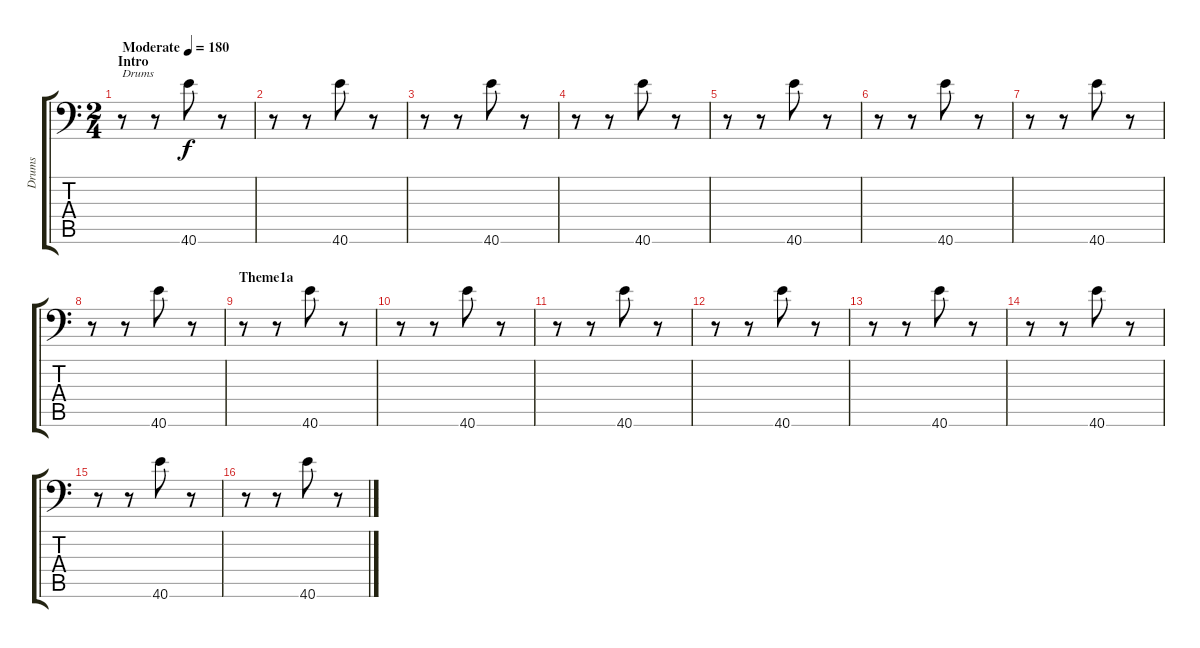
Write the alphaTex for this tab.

\track ("Drums" "Drums") {instrument acousticgrandpiano}
\staff {score tabs}
\tuning (C-1 C-1 C-1 C-1 C-1 C-1) {hide}
\ts (2 4)
\section ("" "Intro")
\tempo (180 "Moderate")
\clef f4
\ks c
r.8{txt "Drums" dy f instrument acousticgrandpiano} r.8 40.6.8 r.8 |
r.8 r.8 40.6.8 r.8 |
r.8 r.8 40.6.8 r.8 |
r.8 r.8 40.6.8 r.8 |
r.8 r.8 40.6.8 r.8 |
r.8 r.8 40.6.8 r.8 |
r.8 r.8 40.6.8 r.8 |
r.8 r.8 40.6.8 r.8 |
\section ("" "Theme1a")
r.8 r.8 40.6.8 r.8 |
r.8 r.8 40.6.8 r.8 |
r.8 r.8 40.6.8 r.8 |
r.8 r.8 40.6.8 r.8 |
r.8 r.8 40.6.8 r.8 |
r.8 r.8 40.6.8 r.8 |
r.8 r.8 40.6.8 r.8 |
r.8 r.8 40.6.8 r.8
